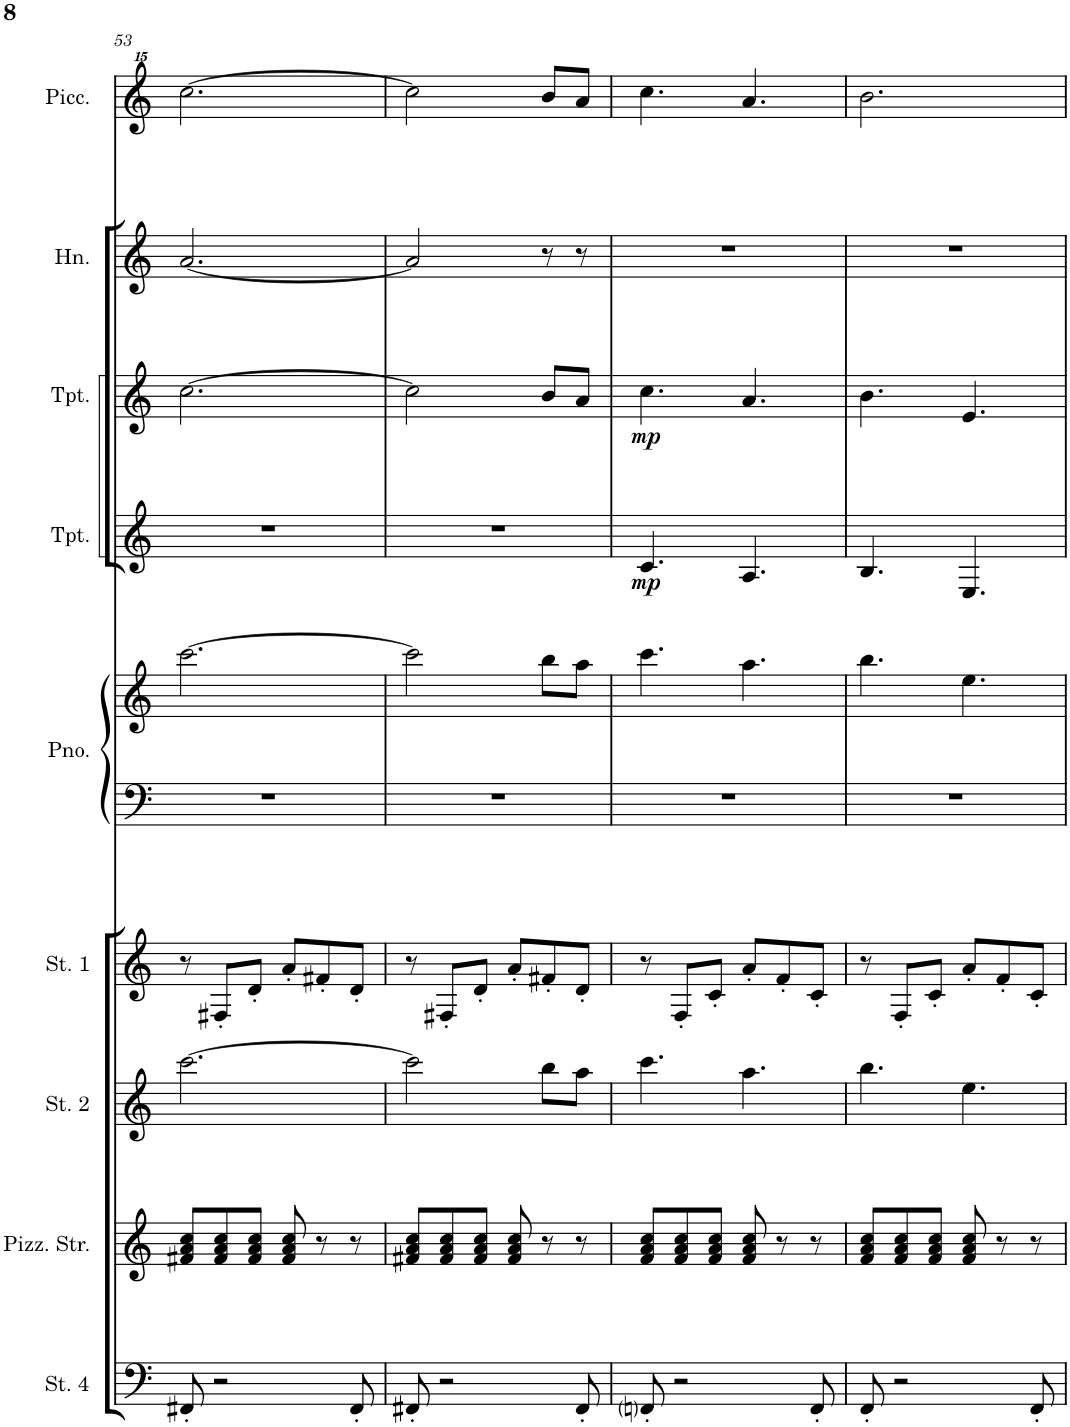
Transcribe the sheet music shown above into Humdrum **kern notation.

**kern	**kern	**kern	**kern	**kern	**kern	**dynam	**kern	**dynam	**kern	**kern
*part9	*part8	*part7	*part6	*part5	*part4	*part4	*part3	*part3	*part2	*part1
*staff9	*staff8	*staff7	*staff6	*staff5	*staff4	*staff4	*staff3	*staff3	*staff2	*staff1
*I"Strings 4	*I"Pizzicato Strings	*I"Strings 2	*I"Strings 1	*I"Piano	*I"Trumpet	*	*I"Trumpet	*	*I"Horn	*I"Piccolo
*I'St. 4	*I'Pizz. Str.	*I'St. 2	*I'St. 1	*I'Pno.	*I'Tpt.	*	*I'Tpt.	*	*I'Hn.	*I'Picc.
!!LO:PB:g=z
*clefF4	*clefG2	*clefG2	*clefG2	*clefG2	*clefG2	*	*clefG2	*	*clefG2	*clefG^^2
*	*	*	*	*	*Trd1c2	*	*Trd1c2	*	*Trd7c12	*Trd-7c-12
*k[]	*k[]	*k[]	*k[]	*k[]	*k[]	*	*k[]	*	*k[]	*k[]
*M6/8	*M6/8	*M6/8	*M6/8	*M6/8	*M6/8	*	*M6/8	*	*M6/8	*M6/8
=53	=53	=53	=53	=53	=53	=53	=53	=53	=53	=53
8FF#X'/	8f#X/ 8a/ 8cc/L	[2.ccc\	8r	[2.ccc\	2.r	.	[2.cc\	.	[2.a/	[2.cccc\
2r	8f#/ 8a/ 8cc/	.	8F#X'/L	.	.	.	.	.	.	.
.	8f#/ 8a/ 8cc/J	.	8d'/J	.	.	.	.	.	.	.
.	8f#/ 8a/ 8cc/	.	8a'/L	.	.	.	.	.	.	.
.	8r	.	8f#X'/	.	.	.	.	.	.	.
8FF#'/	8r	.	8d'/J	.	.	.	.	.	.	.
=54	=54	=54	=54	=54	=54	=54	=54	=54	=54	=54
8FF#X'/	8f#X/ 8a/ 8cc/L	2ccc\]	8r	2ccc\]	2.r	.	2cc\]	.	2a/]	2cccc\]
2r	8f#/ 8a/ 8cc/	.	8F#X'/L	.	.	.	.	.	.	.
.	8f#/ 8a/ 8cc/J	.	8d'/J	.	.	.	.	.	.	.
.	8f#/ 8a/ 8cc/	.	8a'/L	.	.	.	.	.	.	.
.	8r	8bb\L	8f#X'/	8bb\L	.	.	8b/L	.	8r	8bbb/L
8FF#'/	8r	8aa\J	8d'/J	8aa\J	.	.	8a/J	.	8r	8aaa/J
=55	=55	=55	=55	=55	=55	=55	=55	=55	=55	=55
!	!	!	!	!	!	!LO:DY:b	!	!LO:DY:b	!	!
8FFni'/	8f/ 8a/ 8cc/L	4.ccc\	8r	4.ccc\	4.c/	mp	4.cc\	mp	2.r	4.cccc\
2r	8f/ 8a/ 8cc/	.	8F'/L	.	.	.	.	.	.	.
.	8f/ 8a/ 8cc/J	.	8c'/J	.	.	.	.	.	.	.
.	8f/ 8a/ 8cc/	4.aa\	8a'/L	4.aa\	4.A/	.	4.a/	.	.	4.aaa/
.	8r	.	8f'/	.	.	.	.	.	.	.
8FF'/	8r	.	8c'/J	.	.	.	.	.	.	.
=56	=56	=56	=56	=56	=56	=56	=56	=56	=56	=56
8FF'/	8f/ 8a/ 8cc/L	4.bb\	8r	4.bb\	4.B/	.	4.b\	.	2.r	2.bbb\
2r	8f/ 8a/ 8cc/	.	8F'/L	.	.	.	.	.	.	.
.	8f/ 8a/ 8cc/J	.	8c'/J	.	.	.	.	.	.	.
.	8f/ 8a/ 8cc/	4.ee\	8a'/L	4.ee\	4.E/	.	4.e/	.	.	.
.	8r	.	8f'/	.	.	.	.	.	.	.
8FF'/	8r	.	8c'/J	.	.	.	.	.	.	.
=	=	=	=	=	=	=	=	=	=	=
*-	*-	*-	*-	*-	*-	*-	*-	*-	*-	*-
